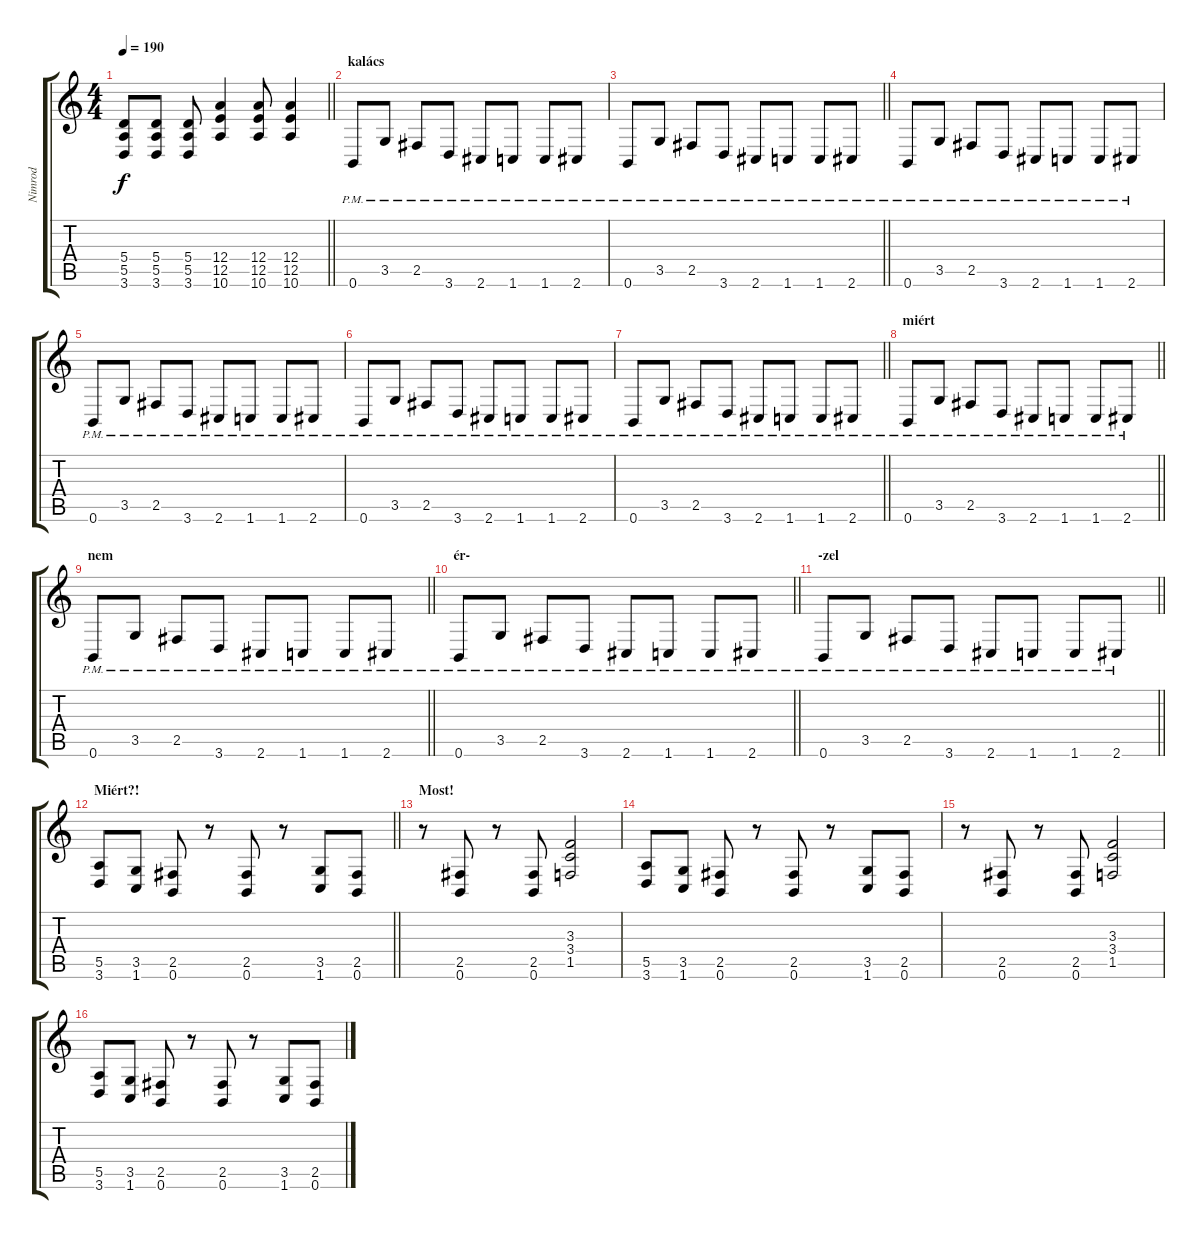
\track ("Nimrod" "Nimrod") {instrument distortionguitar}
\staff {score tabs}
\tuning (B3 Gb3 D3 A2 E2 B1) {hide}
\ts (4 4)
\tempo 190
\clef g2
\barLineRight lightlight
\ks c
(5.4{t} 5.5{t} 3.6{t}).8{dy f} (5.4 5.5 3.6).8 (5.4 5.5 3.6).8 (12.4 12.5 10.6).4 (12.4 12.5 10.6).8 (12.4 12.5 10.6).4 |
\section ("" "kalács")
0.6{pm}.8 3.5{pm}.8 2.5{pm}.8 3.6{pm}.8 2.6{pm}.8 1.6{pm}.8 1.6{pm}.8 2.6{pm}.8 |
\barLineRight lightlight
0.6{pm}.8 3.5{pm}.8 2.5{pm}.8 3.6{pm}.8 2.6{pm}.8 1.6{pm}.8 1.6{pm}.8 2.6{pm}.8 |
\section ("" "")
0.6{pm}.8 3.5{pm}.8 2.5{pm}.8 3.6{pm}.8 2.6{pm}.8 1.6{pm}.8 1.6{pm}.8 2.6{pm}.8 |
0.6{pm}.8 3.5{pm}.8 2.5{pm}.8 3.6{pm}.8 2.6{pm}.8 1.6{pm}.8 1.6{pm}.8 2.6{pm}.8 |
0.6{pm}.8 3.5{pm}.8 2.5{pm}.8 3.6{pm}.8 2.6{pm}.8 1.6{pm}.8 1.6{pm}.8 2.6{pm}.8 |
\barLineRight lightlight
0.6{pm}.8 3.5{pm}.8 2.5{pm}.8 3.6{pm}.8 2.6{pm}.8 1.6{pm}.8 1.6{pm}.8 2.6{pm}.8 |
\section ("" "miért")
\barLineRight lightlight
0.6{pm}.8 3.5{pm}.8 2.5{pm}.8 3.6{pm}.8 2.6{pm}.8 1.6{pm}.8 1.6{pm}.8 2.6{pm}.8 |
\section ("" "nem")
\barLineRight lightlight
0.6{pm}.8 3.5{pm}.8 2.5{pm}.8 3.6{pm}.8 2.6{pm}.8 1.6{pm}.8 1.6{pm}.8 2.6{pm}.8 |
\section ("" "ér-")
\barLineRight lightlight
0.6{pm}.8 3.5{pm}.8 2.5{pm}.8 3.6{pm}.8 2.6{pm}.8 1.6{pm}.8 1.6{pm}.8 2.6{pm}.8 |
\section ("" "-zel")
\barLineRight lightlight
0.6{pm}.8 3.5{pm}.8 2.5{pm}.8 3.6{pm}.8 2.6{pm}.8 1.6{pm}.8 1.6{pm}.8 2.6{pm}.8 |
\section ("" "Miért?!")
\barLineRight lightlight
(5.5 3.6).8 (3.5 1.6).8 (2.5 0.6).8 r.8 (2.5 0.6).8 r.8 (3.5 1.6).8 (2.5 0.6).8 |
\section ("" "Most!")
r.8 (2.5 0.6).8 r.8 (2.5 0.6).8 (3.3 3.4 1.5).2 |
(5.5 3.6).8 (3.5 1.6).8 (2.5 0.6).8 r.8 (2.5 0.6).8 r.8 (3.5 1.6).8 (2.5 0.6).8 |
r.8 (2.5 0.6).8 r.8 (2.5 0.6).8 (3.3 3.4 1.5).2 |
(5.5 3.6).8 (3.5 1.6).8 (2.5 0.6).8 r.8 (2.5 0.6).8 r.8 (3.5 1.6).8 (2.5 0.6).8
